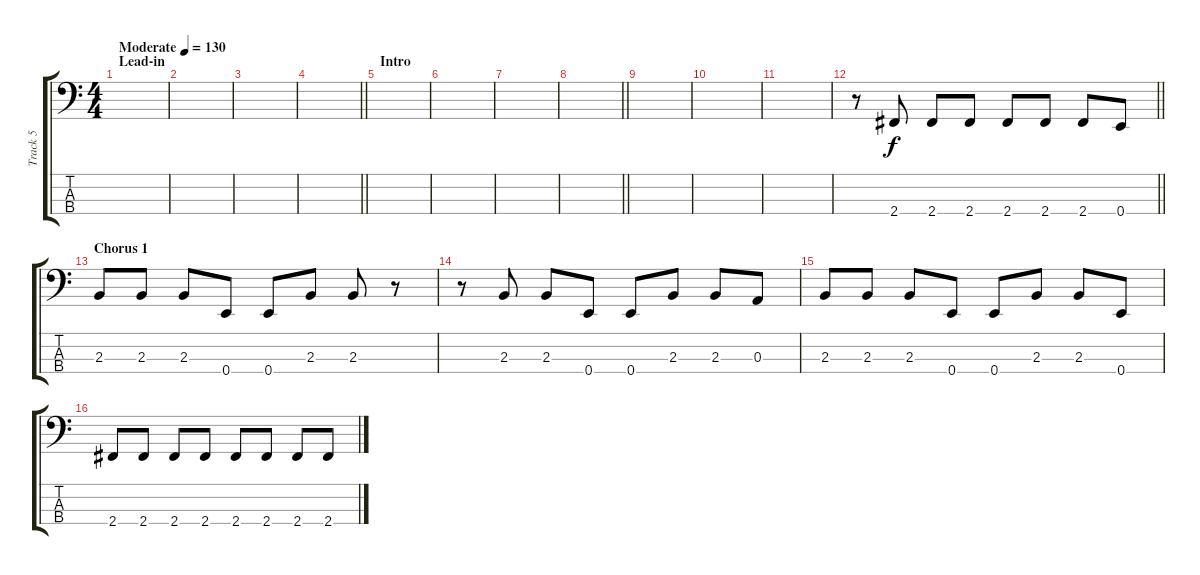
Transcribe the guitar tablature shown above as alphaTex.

\track ("Track 5" "Track 5") {instrument electricbassfinger}
\staff {score tabs}
\tuning (G2 D2 A1 E1) {hide}
\ts (4 4)
\section ("" "Lead-in")
\tempo (130 "Moderate")
\clef f4
\ks c
|
|
|
\barLineRight lightlight
|
\section ("" "Intro")
|
|
|
\barLineRight lightlight
|
|
|
|
\barLineRight lightlight
r.8 2.4.8 2.4.8 2.4.8 2.4.8 2.4.8 2.4.8 0.4.8 |
\section ("" "Chorus 1")
2.3.8{dy f} 2.3.8 2.3.8 0.4.8 0.4.8 2.3.8 2.3.8 r.8 |
r.8 2.3.8 2.3.8 0.4.8 0.4.8 2.3.8 2.3.8 0.3.8 |
2.3.8 2.3.8 2.3.8 0.4.8 0.4.8 2.3.8 2.3.8 0.4.8 |
2.4.8 2.4.8 2.4.8 2.4.8 2.4.8 2.4.8 2.4.8 2.4.8
